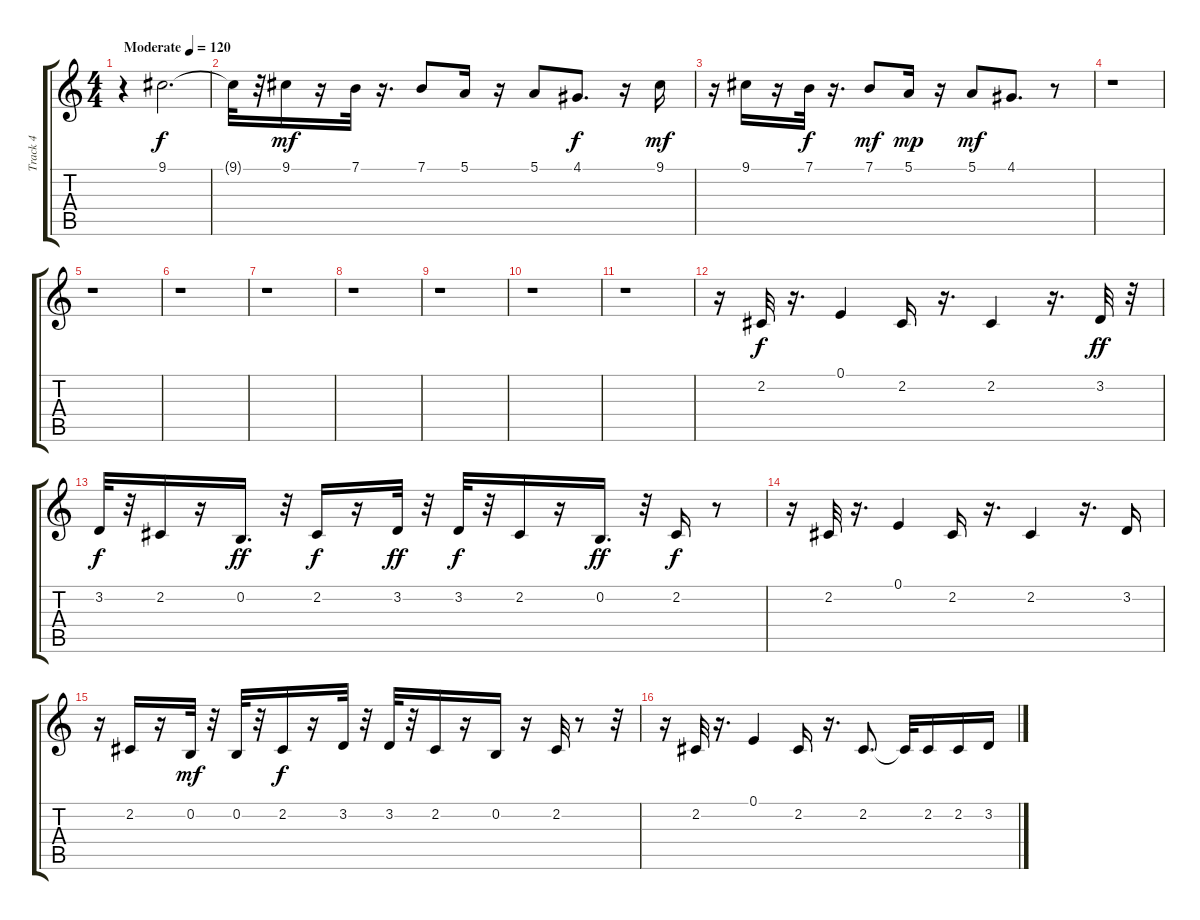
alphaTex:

\track ("Track 4" "Track 4") {instrument flute}
\staff {score tabs}
\tuning (E4 B3 G3 D3 A2 E2) {hide}
\ts (4 4)
\tempo (120 "Moderate")
\clef g2
\ks c
r.4{dy f instrument flute} 9.1.2{d} |
9.1{t}.32 r.32 9.1.16{dy mf} r.16 7.1.32 r.16{d} 7.1.8 5.1.16 r.16 5.1.8 4.1.8{d dy f} r.16 9.1.16{dy mf} |
r.16 9.1.16 r.16 7.1.32{dy f} r.16{d} 7.1.8{dy mf} 5.1.16{dy mp} r.16 5.1.8{dy mf} 4.1.8{d} r.8 |
r.1 |
r.1 |
r.1 |
r.1 |
r.1 |
r.1 |
r.1 |
r.1 |
r.16 2.2.32{dy f} r.16{d} 0.1.4 2.2.16 r.16{d} 2.2.4 r.16{d} 3.2.32{dy ff} r.32 |
3.2.32{dy f} r.32 2.2.16 r.16 0.2.16{d dy ff} r.32 2.2.16{dy f} r.16 3.2.32{dy ff} r.32 3.2.32{dy f} r.32 2.2.16 r.16 0.2.16{d dy ff} r.32 2.2.16{dy f} r.8 |
r.16 2.2.32 r.16{d} 0.1.4 2.2.16 r.16{d} 2.2.4 r.16{d} 3.2.16 |
r.16 2.2.16 r.16 0.2.32{dy mf} r.32 0.2.32 r.32 2.2.16{dy f} r.16 3.2.32 r.32 3.2.32 r.32 2.2.16 r.16 0.2.16 r.16 2.2.32 r.8 r.32 |
r.16 2.2.32 r.16{d} 0.1.4 2.2.16 r.16{d} 2.2.8{d} 2.2{t}.32 2.2.16 2.2.16 3.2.16
